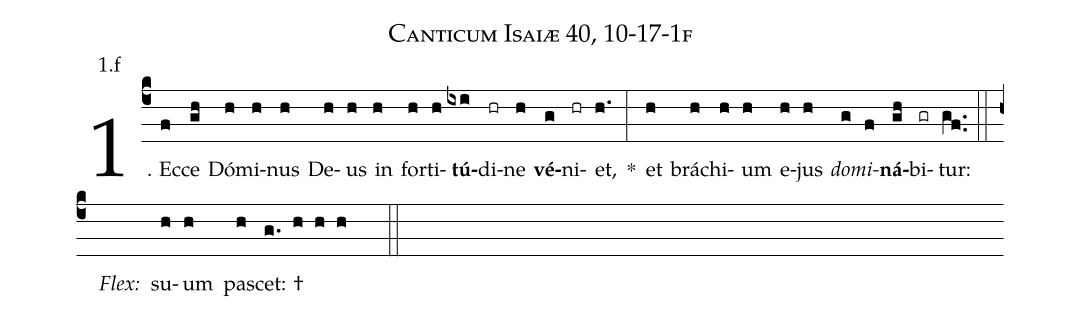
name: Canticum Isaiæ 40, 10-17-1f;
annotation: 1.f;
%%
(c4)1. Ec(f)ce(gh) Dó(h)mi(h)nus(h) De(h)us(h) in(h) for(h)ti(h)<b>tú</b>(ixi)di(hr)ne(h) <b>vé</b>(g)ni(hr)et,(h.) *(:) et(h) brá(h)chi(h)um(h) e(h)jus(h) <i>do</i>(g)<i>mi</i>(f)<b>ná</b>(gh)bi(gr)tur:(gf..) (::)
<i>Flex:</i>()  su(h)um(h) pa(h)scet: †(g. h h h  ::)
